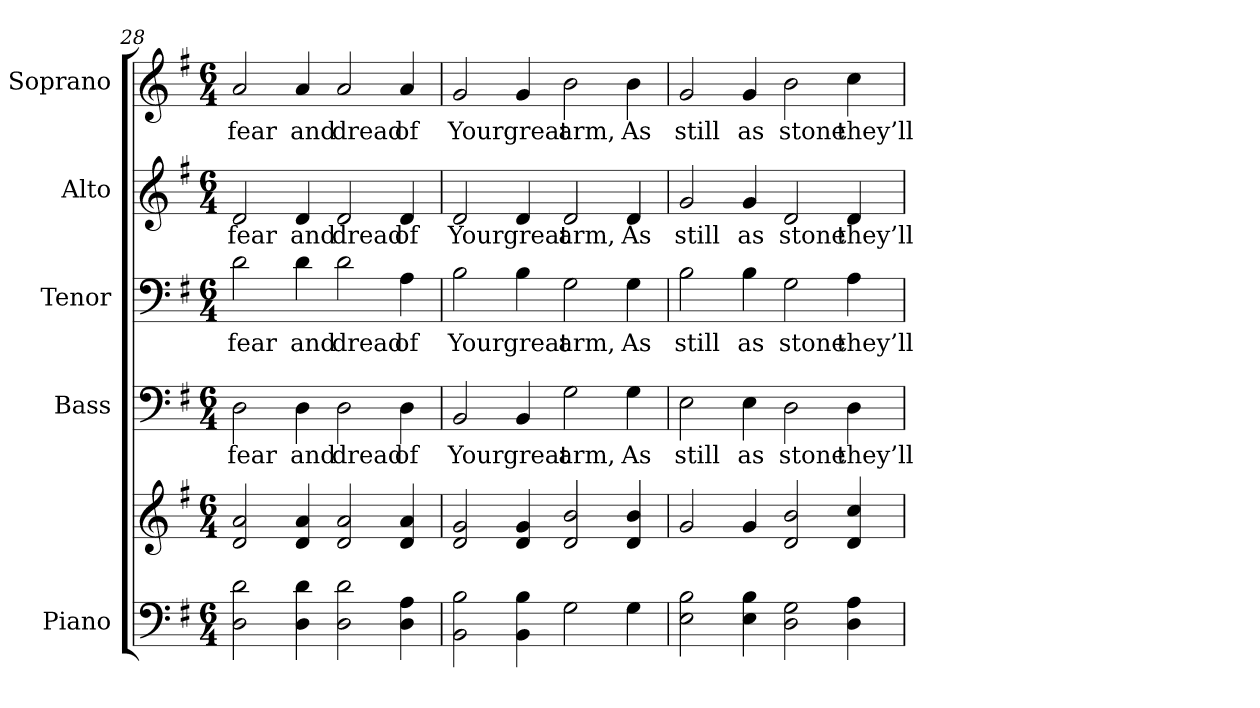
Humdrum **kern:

**kern	**kern	**kern	**text	**kern	**text	**kern	**text	**kern	**text
*part5	*part5	*part4	*part4	*part3	*part3	*part2	*part2	*part1	*part1
*staff6	*staff5	*staff4	*staff4	*staff3	*staff3	*staff2	*staff2	*staff1	*staff1
*I"Piano	*	*I"Bass	*	*I"Tenor	*	*I"Alto	*	*I"Soprano	*
*I'Pno.	*	*I'B.	*	*I'T.	*	*I'A.	*	*I'S.	*
!!LO:PB:g=z
*clefF4	*clefG2	*clefF4	*	*clefF4	*	*clefG2	*	*clefG2	*
*k[f#]	*k[f#]	*k[f#]	*	*k[f#]	*	*k[f#]	*	*k[f#]	*
*G:	*G:	*G:	*	*G:	*	*G:	*	*G:	*
*M6/4	*M6/4	*M6/4	*	*M6/4	*	*M6/4	*	*M6/4	*
=28	=28	=28	=28	=28	=28	=28	=28	=28	=28
!	!	!	!LO:LY:b:color=#000000	!	!	!	!	!	!
!	!	!	!	!	!LO:LY:b:color=#000000	!	!	!	!
!	!	!	!	!	!	!	!LO:LY:b:color=#000000	!	!
!	!	!	!	!	!	!	!	!	!LO:LY:b:color=#000000
2Di\ 2di	2di/ 2ai	2Di\	fear	2di\	fear	2di/	fear	2ai/	fear
!	!	!	!LO:LY:b:color=#000000	!	!	!	!	!	!
!	!	!	!	!	!LO:LY:b:color=#000000	!	!	!	!
!	!	!	!	!	!	!	!LO:LY:b:color=#000000	!	!
!	!	!	!	!	!	!	!	!	!LO:LY:b:color=#000000
4Di\ 4di	4di/ 4ai	4Di\	and	4di\	and	4di/	and	4ai/	and
!	!	!	!LO:LY:b:color=#000000	!	!	!	!	!	!
!	!	!	!	!	!LO:LY:b:color=#000000	!	!	!	!
!	!	!	!	!	!	!	!LO:LY:b:color=#000000	!	!
!	!	!	!	!	!	!	!	!	!LO:LY:b:color=#000000
2Di\ 2di	2di/ 2ai	2Di\	dread	2di\	dread	2di/	dread	2ai/	dread
!	!	!	!LO:LY:b:color=#000000	!	!	!	!	!	!
!	!	!	!	!	!LO:LY:b:color=#000000	!	!	!	!
!	!	!	!	!	!	!	!LO:LY:b:color=#000000	!	!
!	!	!	!	!	!	!	!	!	!LO:LY:b:color=#000000
4Di\ 4Ai	4di/ 4ai	4Di\	of	4Ai\	of	4di/	of	4ai/	of
=29	=29	=29	=29	=29	=29	=29	=29	=29	=29
!	!	!	!LO:LY:b:color=#000000	!	!	!	!	!	!
!	!	!	!	!	!LO:LY:b:color=#000000	!	!	!	!
!	!	!	!	!	!	!	!LO:LY:b:color=#000000	!	!
!	!	!	!	!	!	!	!	!	!LO:LY:b:color=#000000
2BBi\ 2Bi	2di/ 2gi	2BBi/	Your	2Bi\	Your	2di/	Your	2gi/	Your
!	!	!	!LO:LY:b:color=#000000	!	!	!	!	!	!
!	!	!	!	!	!LO:LY:b:color=#000000	!	!	!	!
!	!	!	!	!	!	!	!LO:LY:b:color=#000000	!	!
!	!	!	!	!	!	!	!	!	!LO:LY:b:color=#000000
4BBi\ 4Bi	4di/ 4gi	4BBi/	great	4Bi\	great	4di/	great	4gi/	great
!	!	!	!LO:LY:b:color=#000000	!	!	!	!	!	!
!	!	!	!	!	!LO:LY:b:color=#000000	!	!	!	!
!	!	!	!	!	!	!	!LO:LY:b:color=#000000	!	!
!	!	!	!	!	!	!	!	!	!LO:LY:b:color=#000000
2Gi\	2di/ 2bi	2Gi\	arm,	2Gi\	arm,	2di/	arm,	2bi\	arm,
!	!	!	!LO:LY:b:color=#000000	!	!	!	!	!	!
!	!	!	!	!	!LO:LY:b:color=#000000	!	!	!	!
!	!	!	!	!	!	!	!LO:LY:b:color=#000000	!	!
!	!	!	!	!	!	!	!	!	!LO:LY:b:color=#000000
4Gi\	4di/ 4bi	4Gi\	As	4Gi\	As	4di/	As	4bi\	As
=30	=30	=30	=30	=30	=30	=30	=30	=30	=30
!	!	!	!LO:LY:b:color=#000000	!	!	!	!	!	!
!	!	!	!	!	!LO:LY:b:color=#000000	!	!	!	!
!	!	!	!	!	!	!	!LO:LY:b:color=#000000	!	!
!	!	!	!	!	!	!	!	!	!LO:LY:b:color=#000000
2Ei\ 2Bi	2gi/	2Ei\	still	2Bi\	still	2gi/	still	2gi/	still
!	!	!	!LO:LY:b:color=#000000	!	!	!	!	!	!
!	!	!	!	!	!LO:LY:b:color=#000000	!	!	!	!
!	!	!	!	!	!	!	!LO:LY:b:color=#000000	!	!
!	!	!	!	!	!	!	!	!	!LO:LY:b:color=#000000
4Ei\ 4Bi	4gi/	4Ei\	as	4Bi\	as	4gi/	as	4gi/	as
!	!	!	!LO:LY:b:color=#000000	!	!	!	!	!	!
!	!	!	!	!	!LO:LY:b:color=#000000	!	!	!	!
!	!	!	!	!	!	!	!LO:LY:b:color=#000000	!	!
!	!	!	!	!	!	!	!	!	!LO:LY:b:color=#000000
2Di\ 2Gi	2di/ 2bi	2Di\	stone	2Gi\	stone	2di/	stone	2bi\	stone
!	!	!	!LO:LY:b:color=#000000	!	!	!	!	!	!
!	!	!	!	!	!LO:LY:b:color=#000000	!	!	!	!
!	!	!	!	!	!	!	!LO:LY:b:color=#000000	!	!
!	!	!	!	!	!	!	!	!	!LO:LY:b:color=#000000
4Di\ 4Ai	4di/ 4cci	4Di\	they’ll	4Ai\	they’ll	4di/	they’ll	4cci\	they’ll
=	=	=	=	=	=	=	=	=	=
*-	*-	*-	*-	*-	*-	*-	*-	*-	*-
